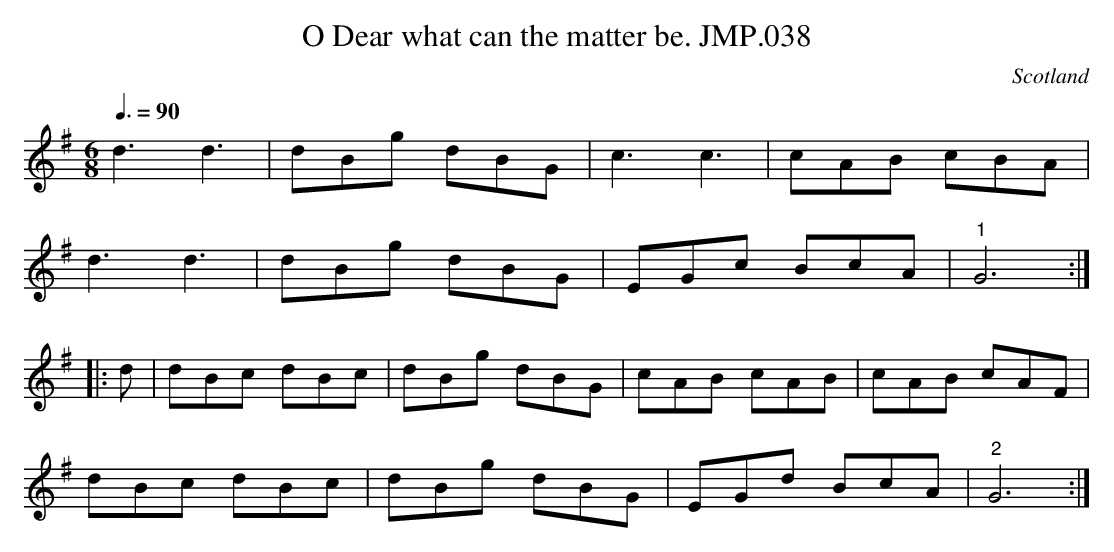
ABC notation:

X:1
T:O Dear what can the matter be. JMP.038
M:6/8
L:1/8
Q:3/8=90
O:Scotland
K:G major
d3 d3 | dBg dBG | c3c3 | cAB cBA|!
d3 d3 | dBg dBG | EGc BcA | "1"G6 :|!
|:d | dBc dBc | dBg dBG | cAB cAB | cAB  cAF |!
dBc dBc | dBg dBG | EGd BcA | "2"G6 :|
